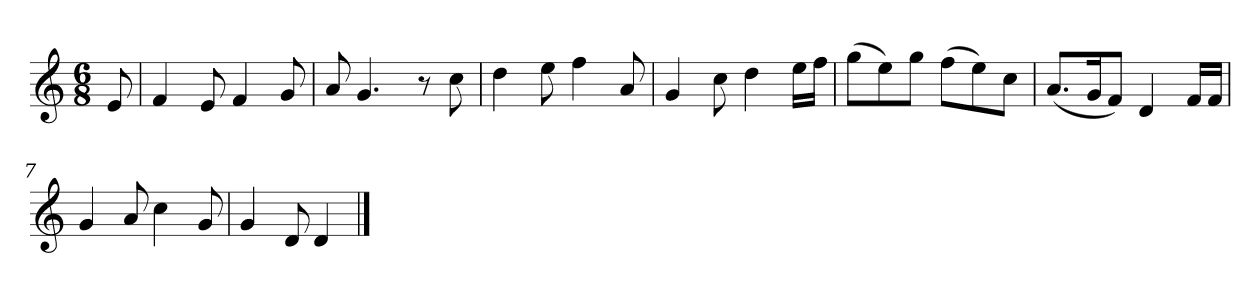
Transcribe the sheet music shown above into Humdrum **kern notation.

**kern
*part1
*staff1
*clefG2
*k[]
*C:
*M6/8
*MM84
=
8e
=1
4f
8e
4f
8g
=2
8a
4.g
8r
8cc
=3
4dd
8ee
4ff
8a
=4
4g
8cc
4dd
16ee\LL
16ff\JJ
=5
(8gg\L
8ee\)
8gg\J
(8ff\L
8ee\)
8cc\J
=6
(8.a/L
16g/K
8f/J)
4d
16f/LL
16f/JJ
=7
4g
8a
4cc
8g
=8
4g
8d
4d
==
*-
